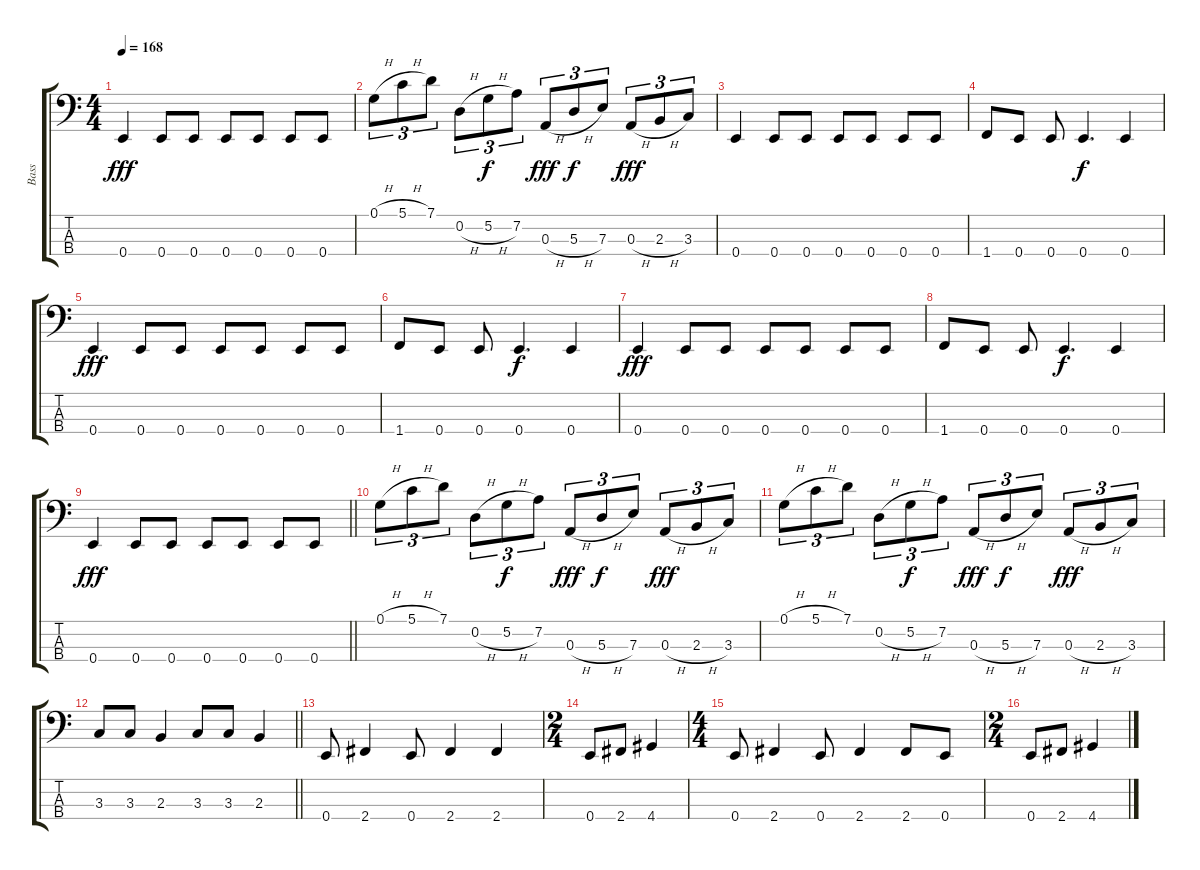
\track ("Bass" "Bass") {instrument electricbasspick}
\staff {score tabs}
\tuning (G2 D2 A1 E1) {hide}
\ts (4 4)
\tempo 168
\clef f4
\ks c
0.4.4{dy fff} 0.4.8 0.4.8 0.4.8 0.4.8 0.4.8 0.4.8 |
0.1{h}.8{tu (3 2)} 5.1{h}.8{tu (3 2)} 7.1.8{tu (3 2)} 0.2{h}.8{tu (3 2)} 5.2{h}.8{tu (3 2) dy f} 7.2.8{tu (3 2)} 0.3{h}.8{tu (3 2) dy fff} 5.3{h}.8{tu (3 2) dy f} 7.3.8{tu (3 2)} 0.3{h}.8{tu (3 2) dy fff} 2.3{h}.8{tu (3 2)} 3.3.8{tu (3 2)} |
0.4.4 0.4.8 0.4.8 0.4.8 0.4.8 0.4.8 0.4.8 |
1.4.8 0.4.8 0.4.8 0.4.4{d dy f} 0.4.4 |
0.4.4{dy fff} 0.4.8 0.4.8 0.4.8 0.4.8 0.4.8 0.4.8 |
1.4.8 0.4.8 0.4.8 0.4.4{d dy f} 0.4.4 |
0.4.4{dy fff} 0.4.8 0.4.8 0.4.8 0.4.8 0.4.8 0.4.8 |
1.4.8 0.4.8 0.4.8 0.4.4{d dy f} 0.4.4 |
\barLineRight lightlight
0.4.4{dy fff} 0.4.8 0.4.8 0.4.8 0.4.8 0.4.8 0.4.8 |
0.1{h}.8{tu (3 2)} 5.1{h}.8{tu (3 2)} 7.1.8{tu (3 2)} 0.2{h}.8{tu (3 2)} 5.2{h}.8{tu (3 2) dy f} 7.2.8{tu (3 2)} 0.3{h}.8{tu (3 2) dy fff} 5.3{h}.8{tu (3 2) dy f} 7.3.8{tu (3 2)} 0.3{h}.8{tu (3 2) dy fff} 2.3{h}.8{tu (3 2)} 3.3.8{tu (3 2)} |
0.1{h}.8{tu (3 2)} 5.1{h}.8{tu (3 2)} 7.1.8{tu (3 2)} 0.2{h}.8{tu (3 2)} 5.2{h}.8{tu (3 2) dy f} 7.2.8{tu (3 2)} 0.3{h}.8{tu (3 2) dy fff} 5.3{h}.8{tu (3 2) dy f} 7.3.8{tu (3 2)} 0.3{h}.8{tu (3 2) dy fff} 2.3{h}.8{tu (3 2)} 3.3.8{tu (3 2)} |
\barLineRight lightlight
3.3.8 3.3.8 2.3.4 3.3.8 3.3.8 2.3.4 |
0.4.8 2.4.4 0.4.8 2.4.4 2.4.4 |
\ts (2 4)
0.4.8 2.4.8 4.4.4 |
\ts (4 4)
0.4.8 2.4.4 0.4.8 2.4.4 2.4.8 0.4.8 |
\ts (2 4)
0.4.8 2.4.8 4.4.4
